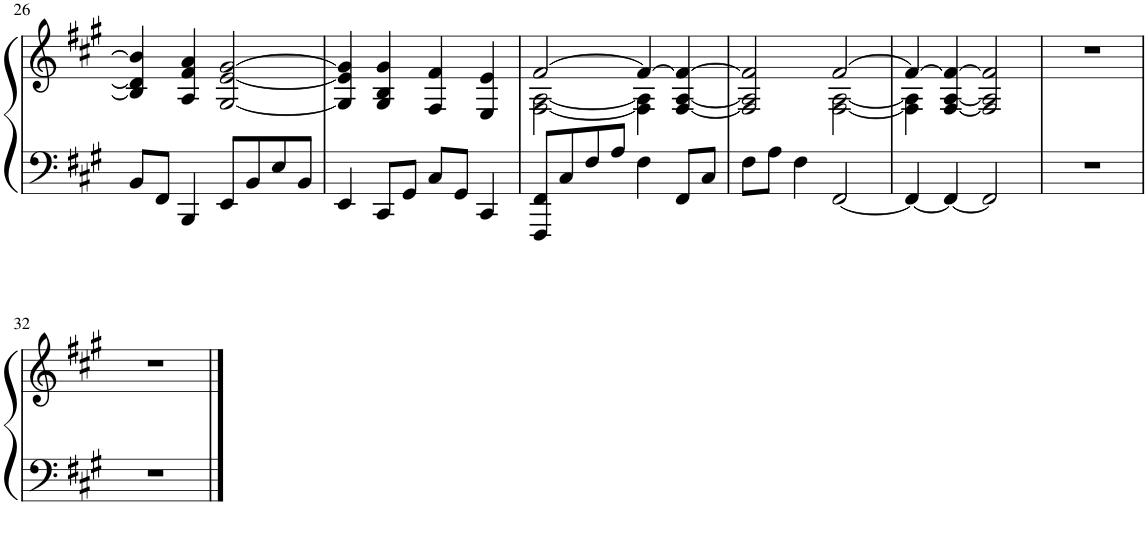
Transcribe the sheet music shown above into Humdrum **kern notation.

**kern	**kern
*part1	*part1
*staff2	*staff1
*I"Piano	*
*I'Pno.	*
!!LO:PB:g=z
*clefF4	*clefG2
*k[f#c#g#]	*k[f#c#g#]
*M4/4	*M4/4
=26	=26
8BB/L	4B/] 4d/] 4b/]
8FF#/J	.
4BBB/	4A/ 4f#/ 4a/
8EE/L	[2G#/ [2e/ [2g#/
8BB/	.
8E/	.
8BB/J	.
=27	=27
4EE/	4G#/] 4e/] 4g#/]
8CC#/L	4G#/ 4B/ 4g#/
8GG#/J	.
8C#/L	4F#/ 4f#/
8GG#/J	.
4CC#/	4E/ 4e/
=28	=28
*	*^
8FFF#/ 8FF#/L	[2f#/	[2F#\ [2A\
8C#/	.	.
8F#/	.	.
8A/J	.	.
4F#\	4f#/_	4F#\] 4A\]
8FF#/L	[4F#/ [4A/ 4f#/_	4ryy
8C#/J	.	.
=29	=29	=29
8F#\L	2F#/] 2A/] 2f#/]	2ryy
8A\J	.	.
4F#\	.	.
[2FF#/	[2f#/	[2F#\ [2A\
=30	=30	=30
4FF#/_	4f#/_	4F#\] 4A\]
4FF#/_	[4F#/ [4A/ 4f#/_	2.ryy
2FF#/]	2F#/] 2A/] 2f#/]	.
*	*v	*v
=31	=31
1r	1r
!!LO:LB:g=z
=32	=32
1r	1r
==	==
*-	*-
